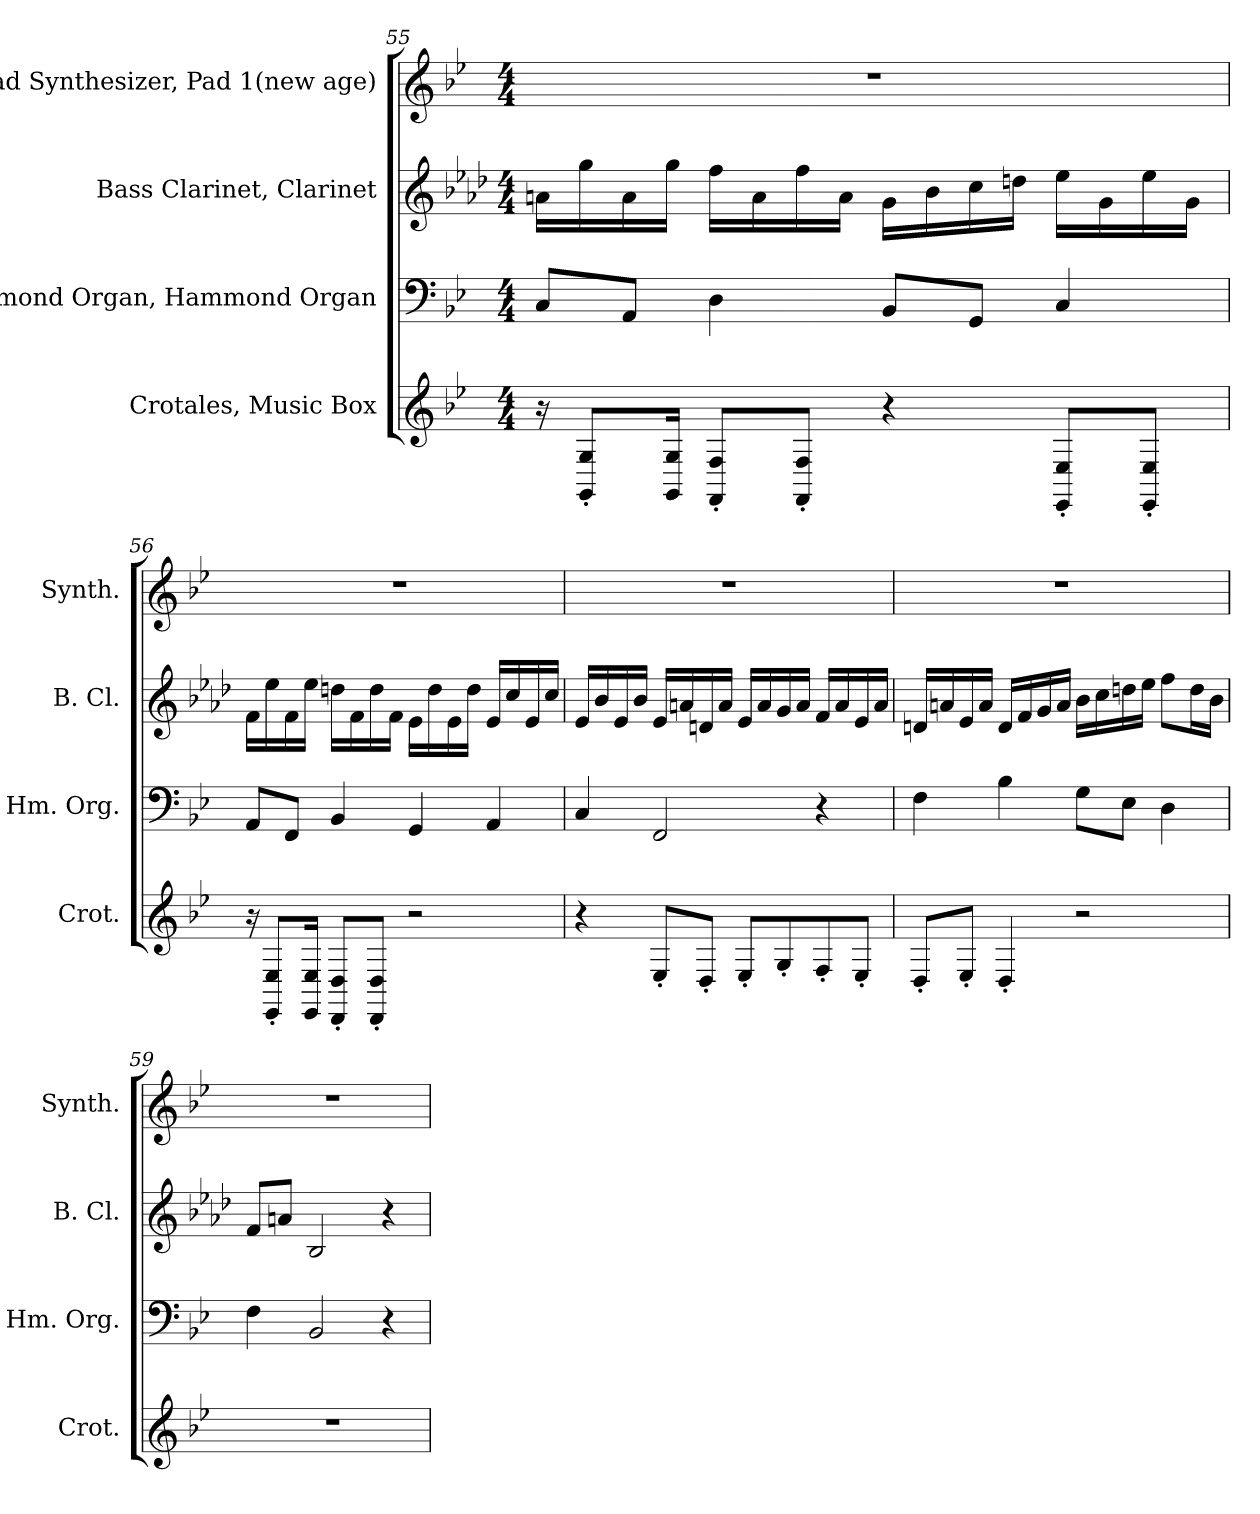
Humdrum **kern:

**kern	**kern	**kern	**kern
*part4	*part3	*part2	*part1
*staff4	*staff3	*staff2	*staff1
*I"Crotales, Music Box	*I"Hammond Organ, Hammond Organ	*I"Bass Clarinet, Clarinet	*I"Pad Synthesizer, Pad 1(new age)
*I'Crot.	*I'Hm. Org.	*I'B. Cl.	*I'Synth.
!!LO:LB:g=z
*clefG2	*clefF4	*clefG2	*clefG2
*ITrd-14c-24	*	*ITrd8c14	*
*k[b-e-]	*k[b-e-]	*k[b-e-a-d-]	*k[b-e-]
*M4/4	*M4/4	*M4/4	*M4/4
=55	=55	=55	=55
16r	8C/L	16An\LL	1r
8g/' 8gg/'L	.	16g\	.
.	8AA/J	16A\	.
16g/ 16gg/Jk	.	16g\JJ	.
8f/' 8ff/'L	4D\	16f\LL	.
.	.	16A\	.
8f/' 8ff/'J	.	16f\	.
.	.	16A\JJ	.
4r	8BB-/L	16G\LL	.
.	.	16B-\	.
.	8GG/J	16c\	.
.	.	16dn\JJ	.
8e-/' 8ee-/'L	4C/	16e-\LL	.
.	.	16G\	.
8e-/' 8ee-/'J	.	16e-\	.
.	.	16G\JJ	.
=56	=56	=56	=56
16r	8AA/L	16F\LL	1r
8e-/' 8ee-/'L	.	16e-\	.
.	8FF/J	16F\	.
16e-/ 16ee-/Jk	.	16e-\JJ	.
8d/' 8dd/'L	4BB-/	16dn\LL	.
.	.	16F\	.
8d/' 8dd/'J	.	16d\	.
.	.	16F\JJ	.
2r	4GG/	16E-\LL	.
.	.	16d\	.
.	.	16E-\	.
.	.	16d\JJ	.
.	4AA/	16E-/LL	.
.	.	16c/	.
.	.	16E-/	.
.	.	16c/JJ	.
!!LO:PB:g=z
=57	=57	=57	=57
4r	4C/	16E-/LL	1r
.	.	16B-/	.
.	.	16E-/	.
.	.	16B-/JJ	.
8ee-'/L	2FF/	16E-/LL	.
.	.	16An/	.
8dd'/J	.	16Dn/	.
.	.	16A/JJ	.
8ee-'/L	.	16E-/LL	.
.	.	16A/	.
8gg'/	.	16G/	.
.	.	16A/JJ	.
8ff'/	4r	16F/LL	.
.	.	16A/	.
8ee-'/J	.	16E-/	.
.	.	16A/JJ	.
=58	=58	=58	=58
8dd'/L	4F\	16Dn/LL	1r
.	.	16An/	.
8ee-'/J	.	16E-/	.
.	.	16A/JJ	.
4dd'/	4B-\	16D/LL	.
.	.	16F/	.
.	.	16G/	.
.	.	16A/JJ	.
2r	8G\L	16B-\LL	.
.	.	16c\	.
.	8E-\J	16dn\	.
.	.	16e-\JJ	.
.	4D\	8f\L	.
.	.	16d\L	.
.	.	16B-\JJ	.
=59	=59	=59	=59
1r	4F\	8F/L	1r
.	.	8An/J	.
.	2BB-/	2BB-/	.
.	4r	4r	.
=	=	=	=
*-	*-	*-	*-
